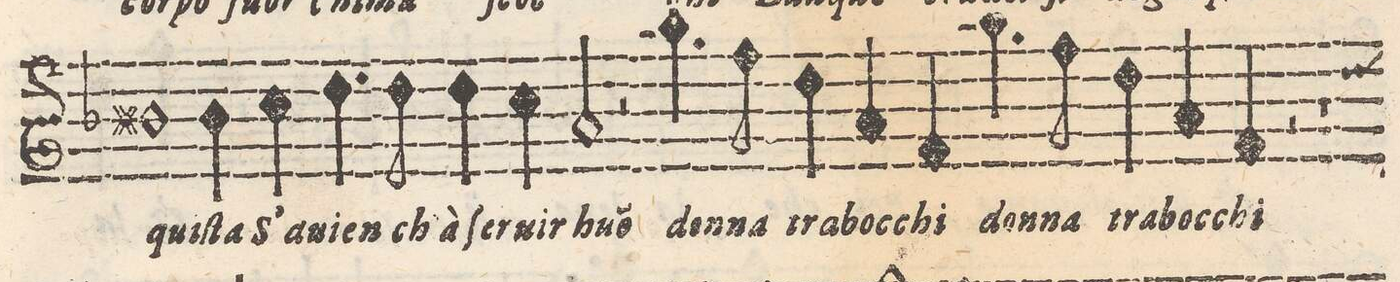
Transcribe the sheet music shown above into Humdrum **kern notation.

**kern	**text
*I"CANTO	*
*clefG2	*
*k[b-]	*
*met(C)	*
*M4/4	*
1bn\	qusſ-
=42-	=42-
4bny\	-ta
4cc\	S'a-
=43-	=43-
4.dd\	-uien
8dd\	ch'à
4dd\	ſer-
4cc\	-uir
=44-	=44-
2a/	huõ
2r	.
=45-	=45-
4.gg\	don-
8ff\	-na
4dd\	tra-
4a/	-boc-
=46-	=46-
4f/	-chi
4.aa\	don-
8ff\	-na
4dd\	tra-
=47-	=47-
4a/	-boc-
4f/	-chi
2r	.
=48-	=48-
1r	.
*custos:dd	*
=49-	=49-
*-	*-
